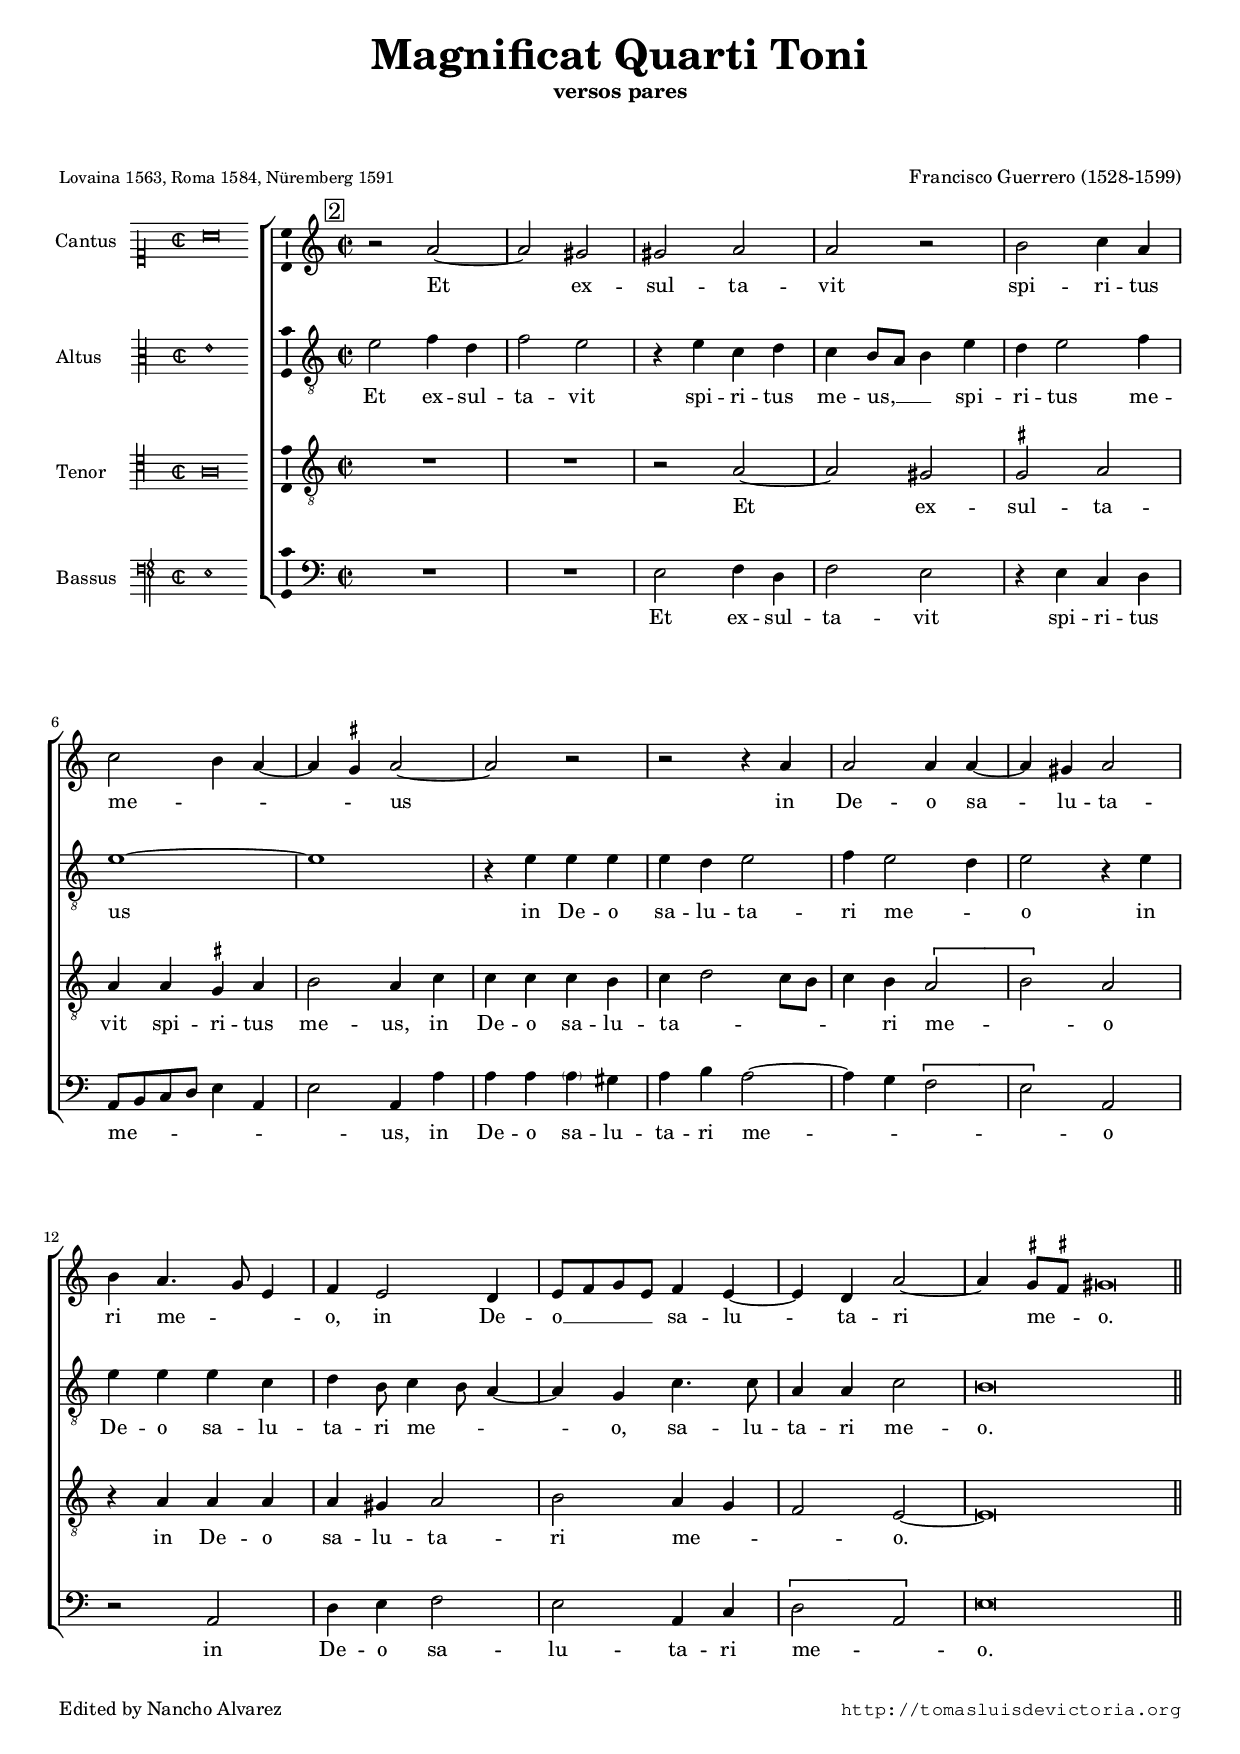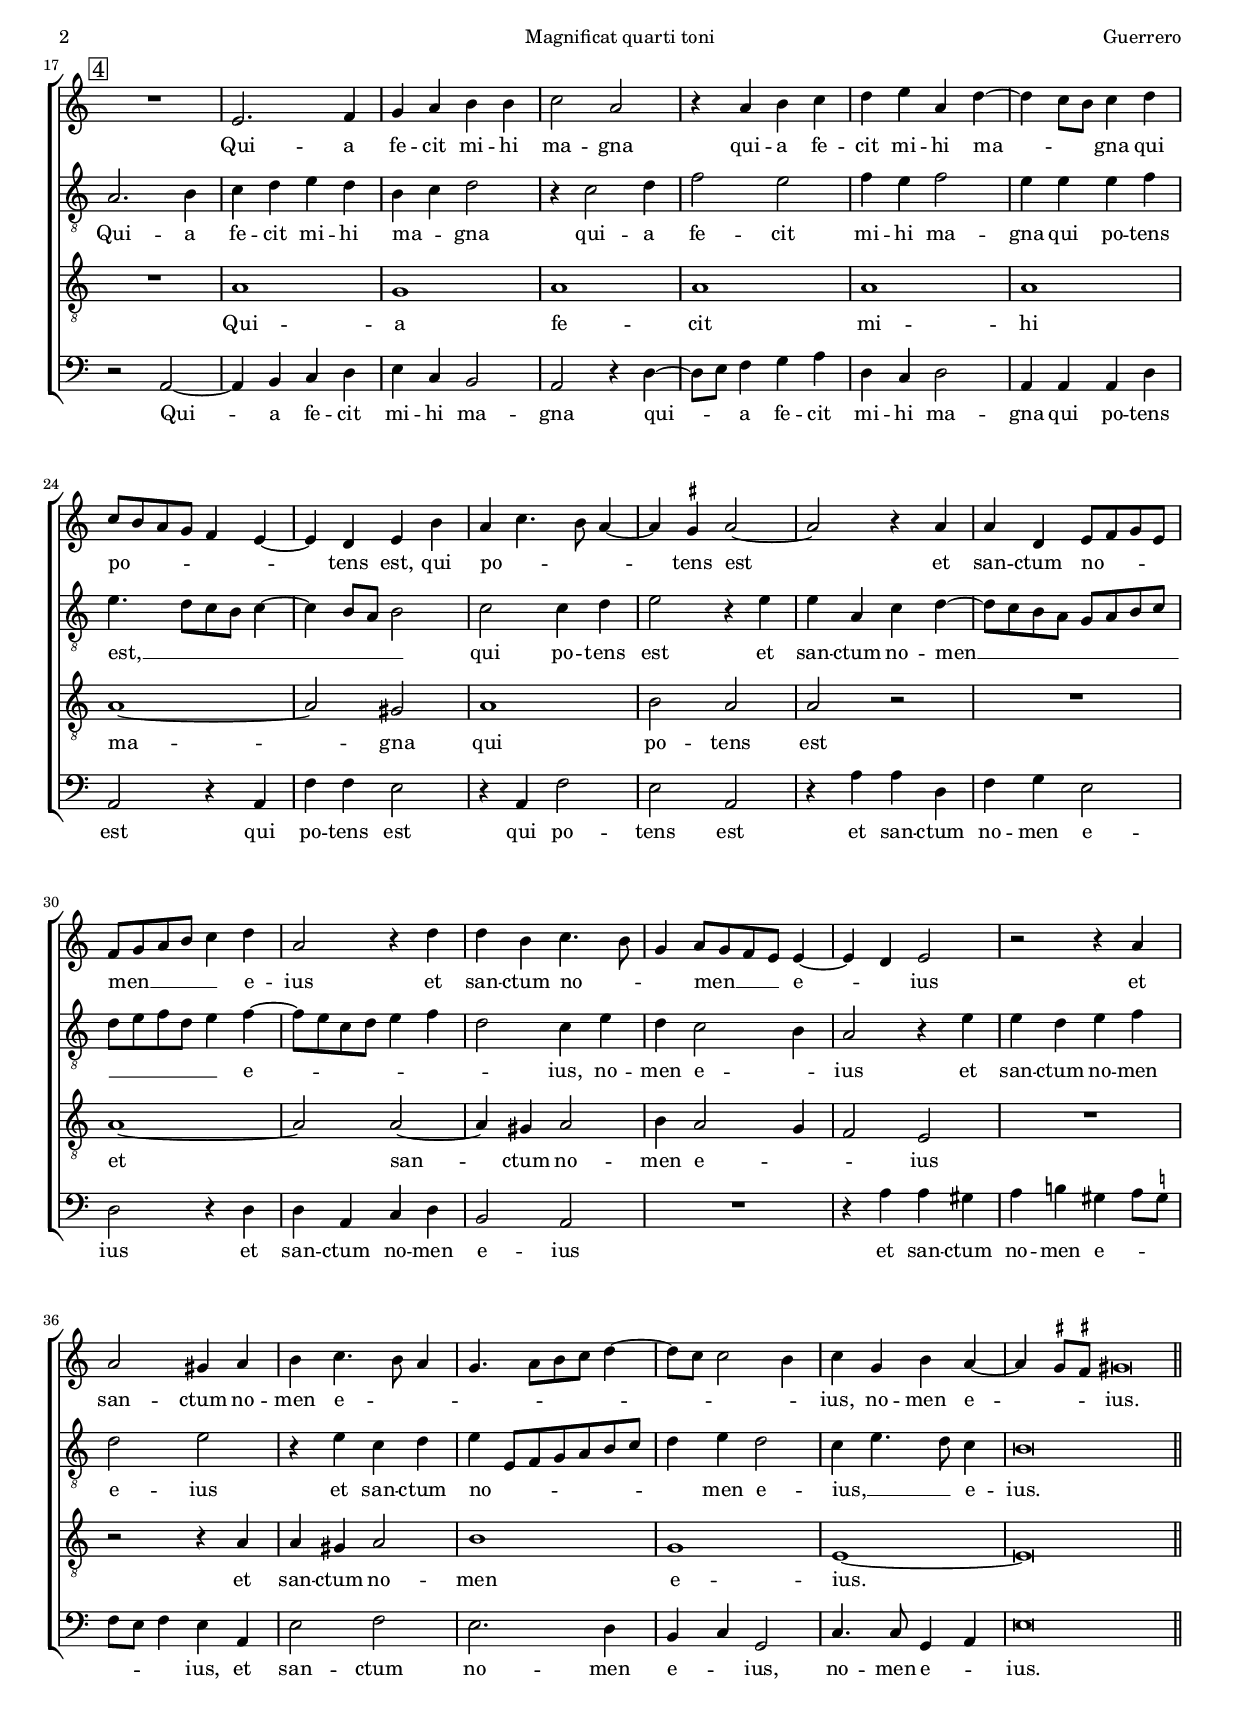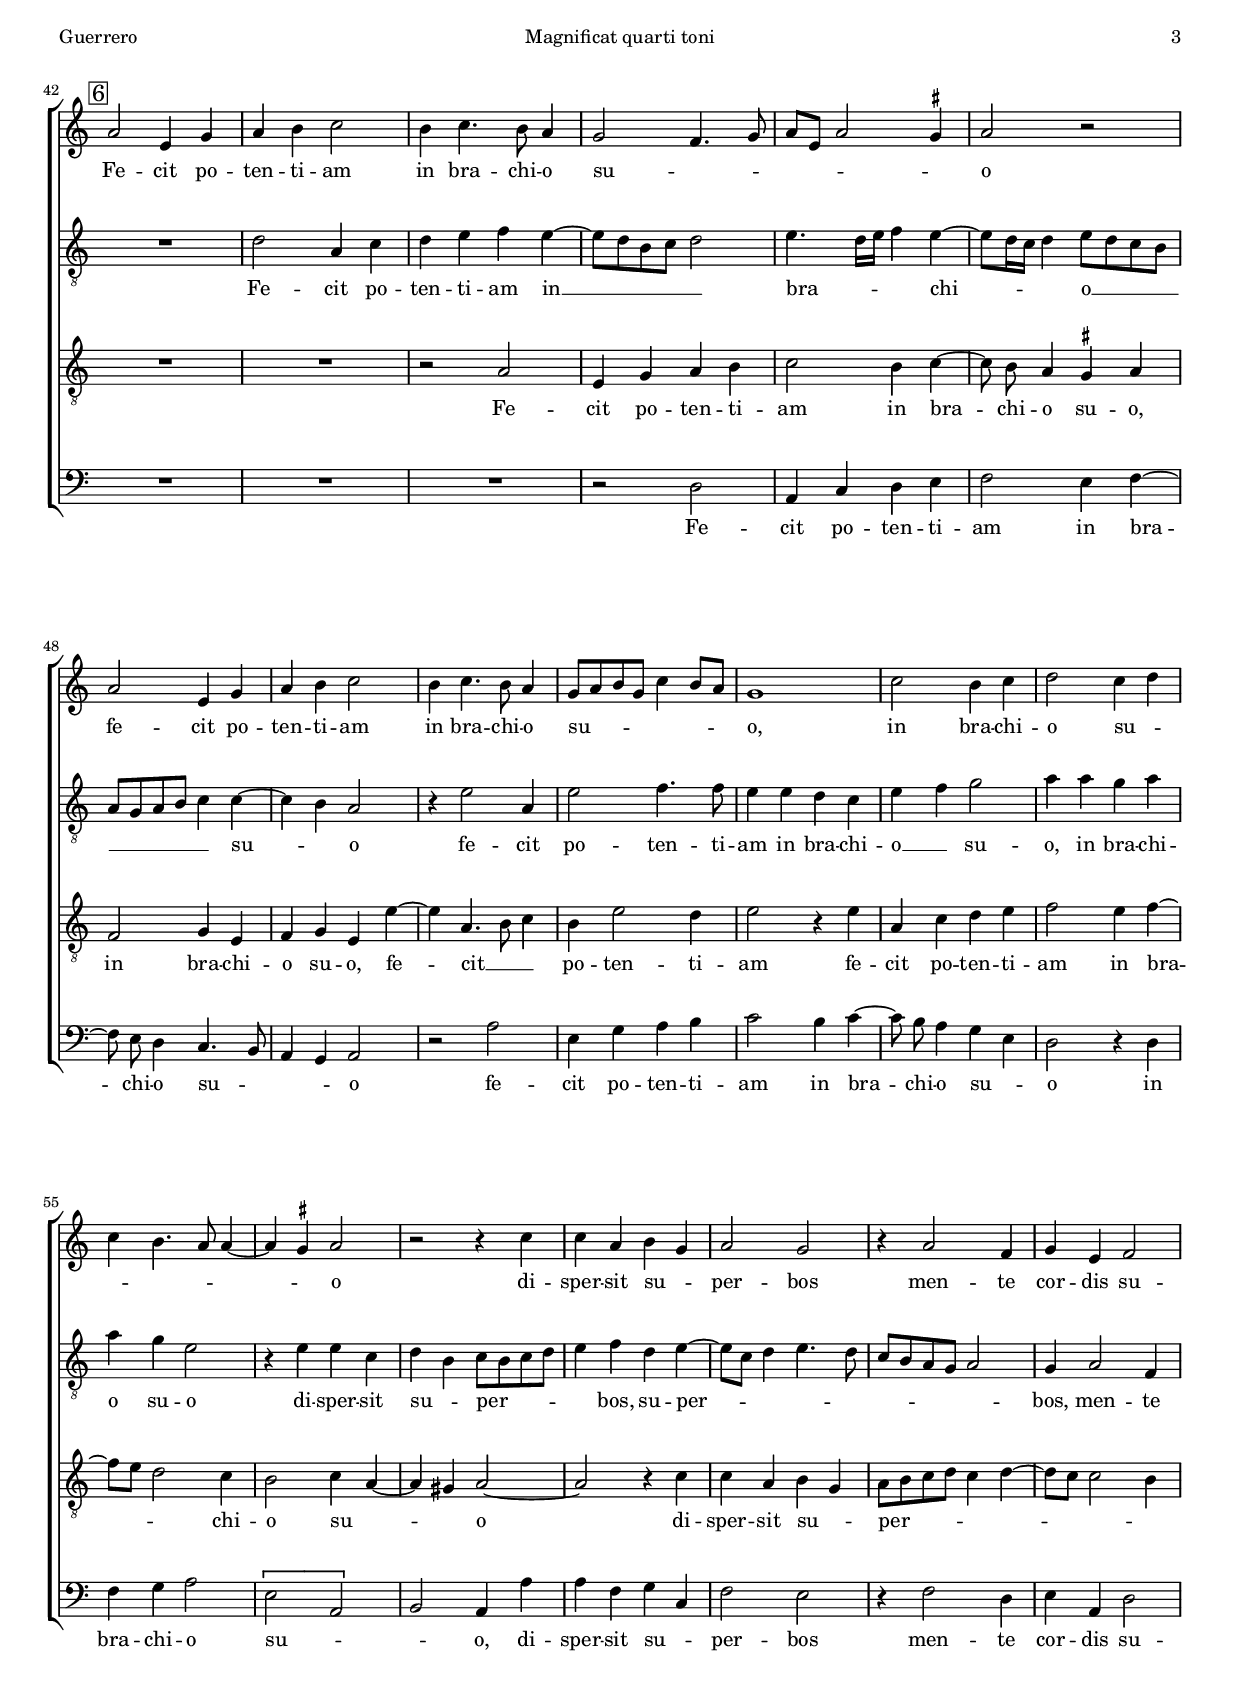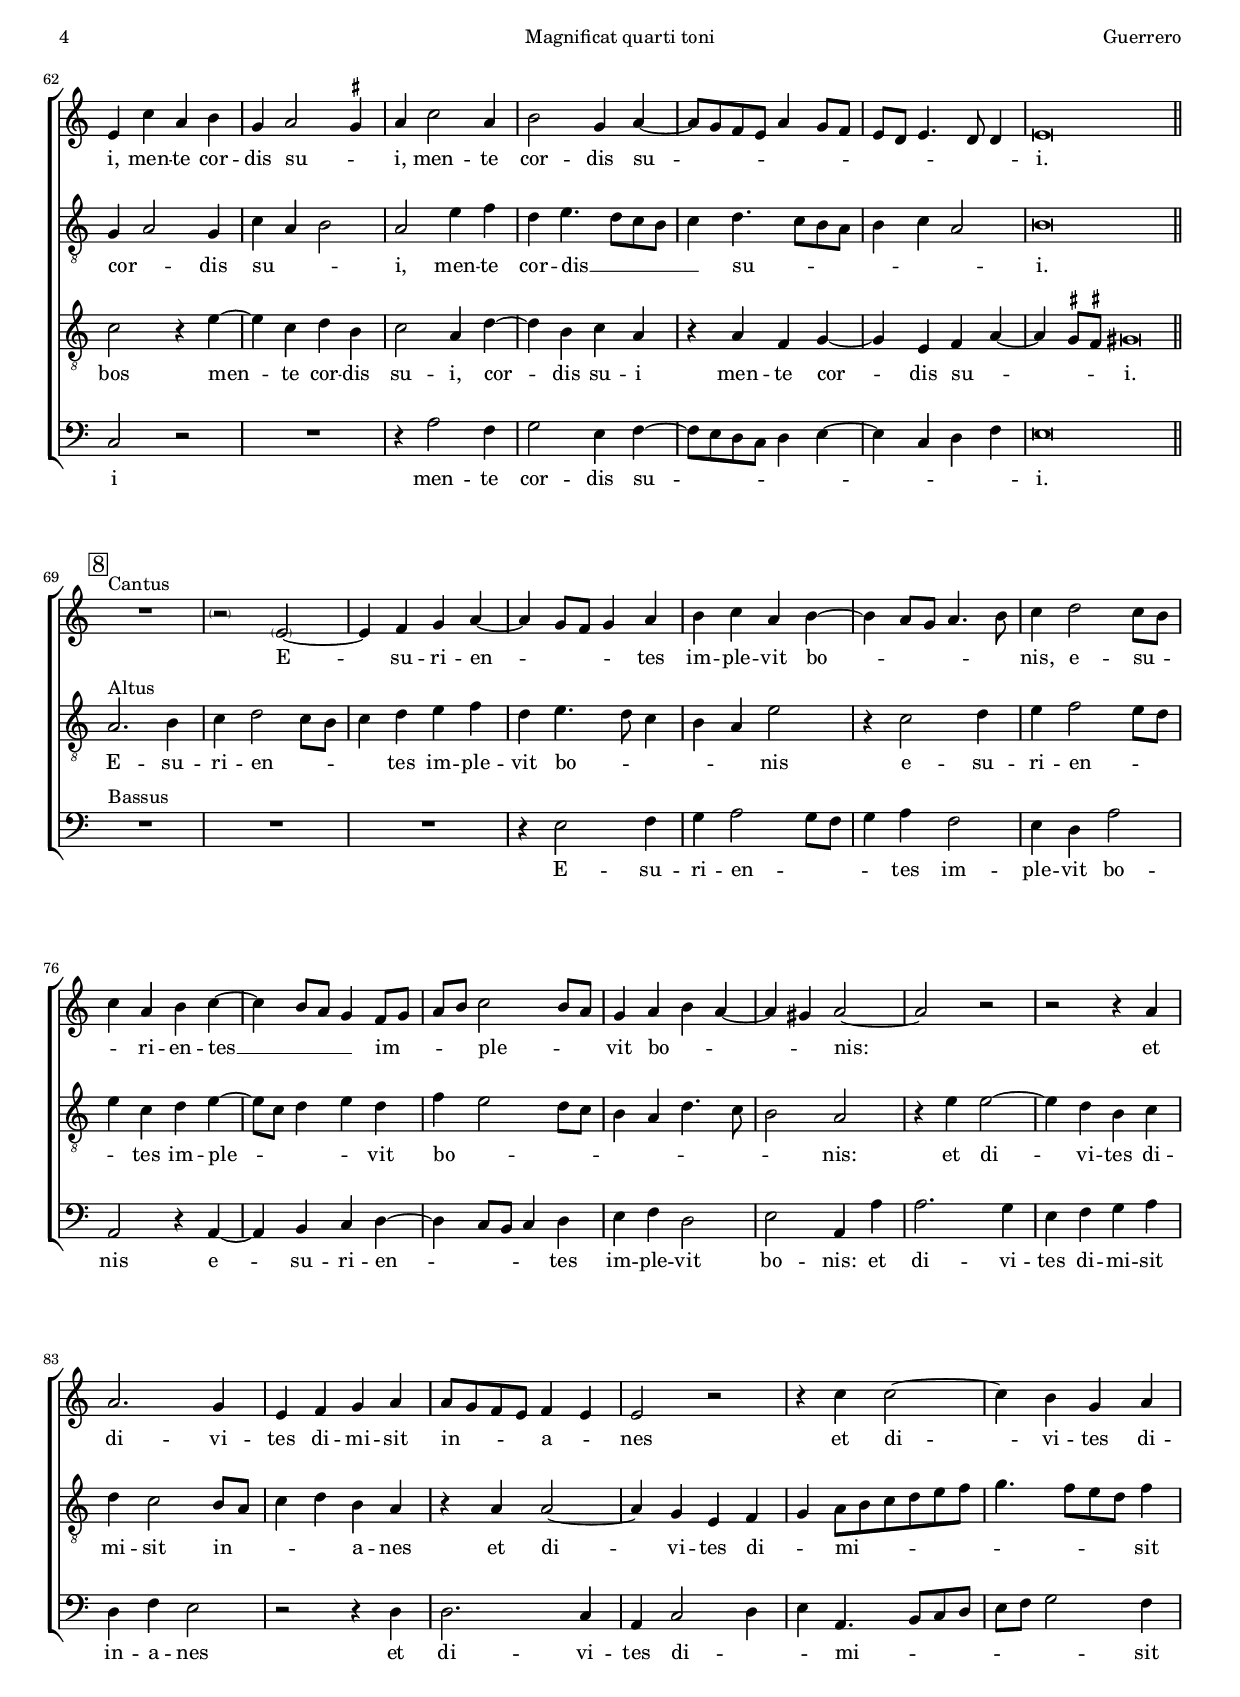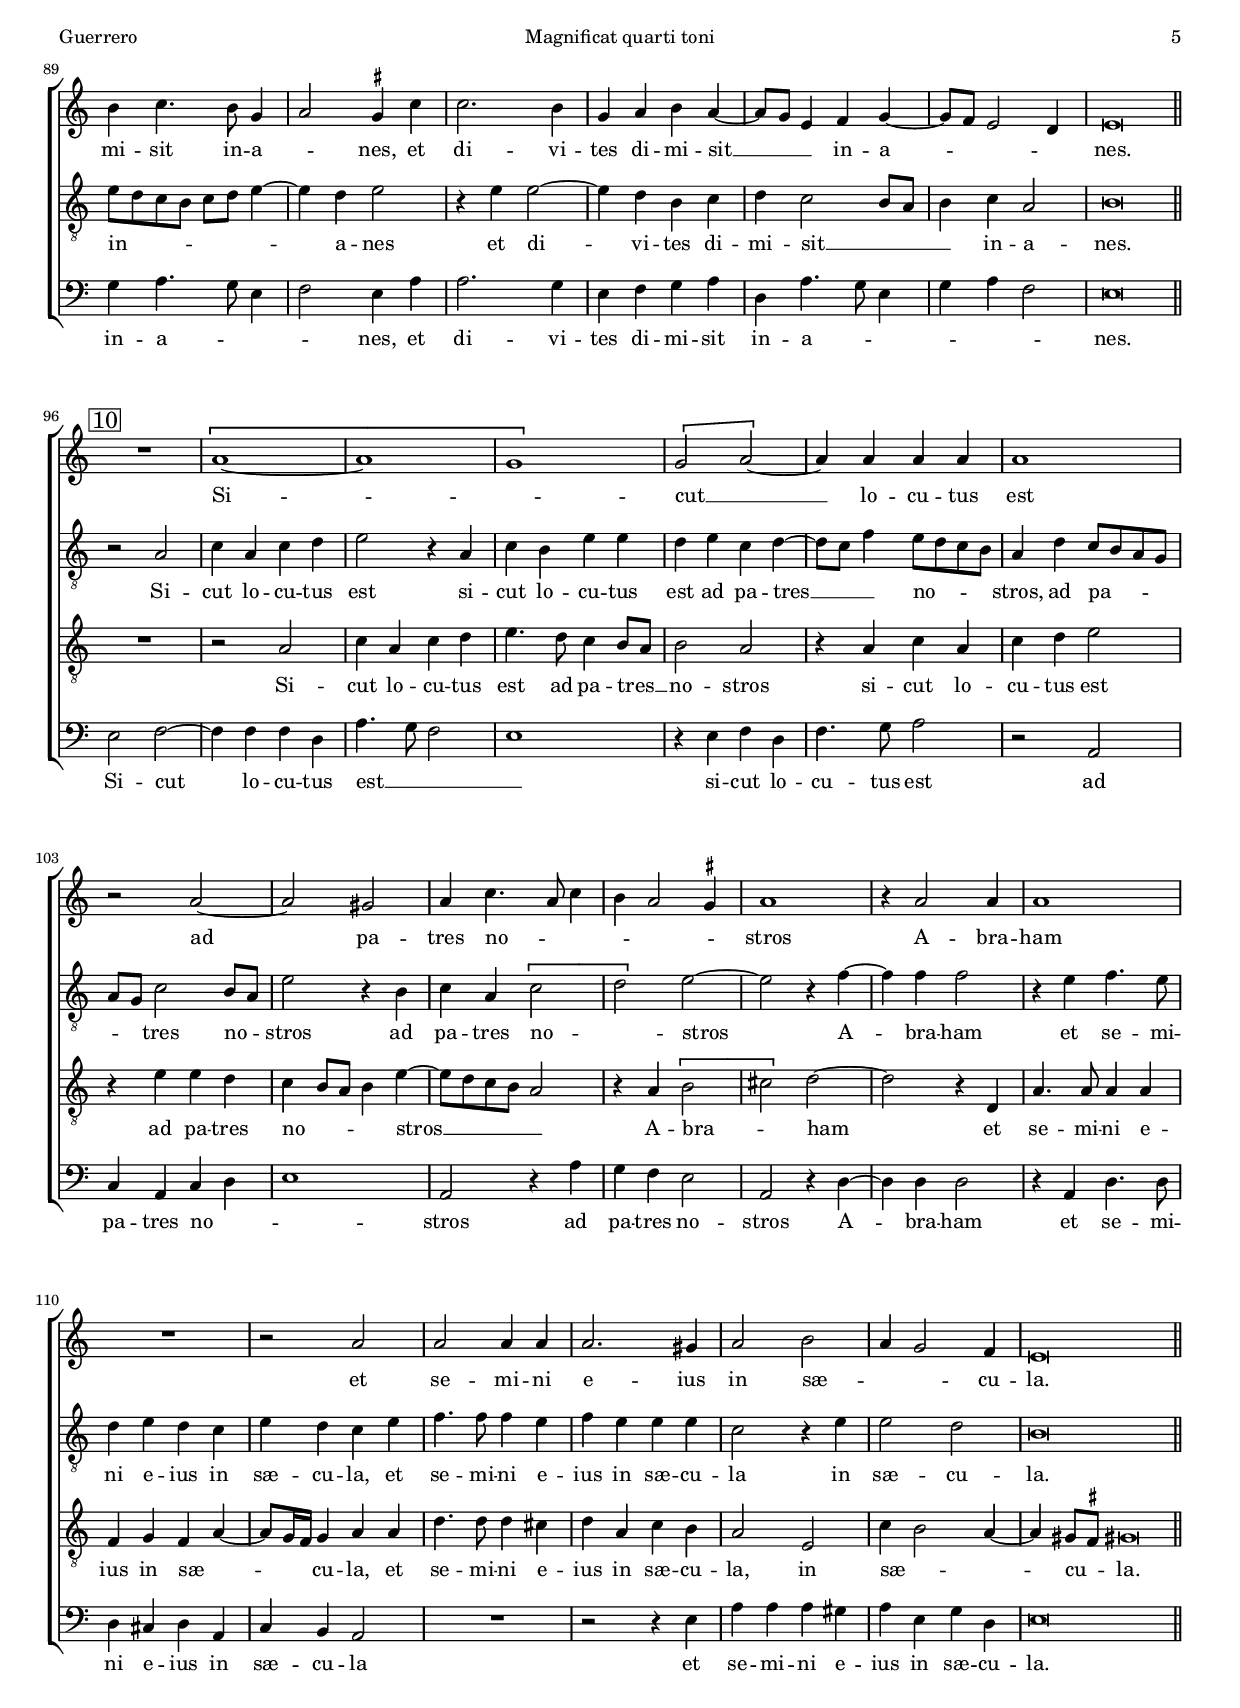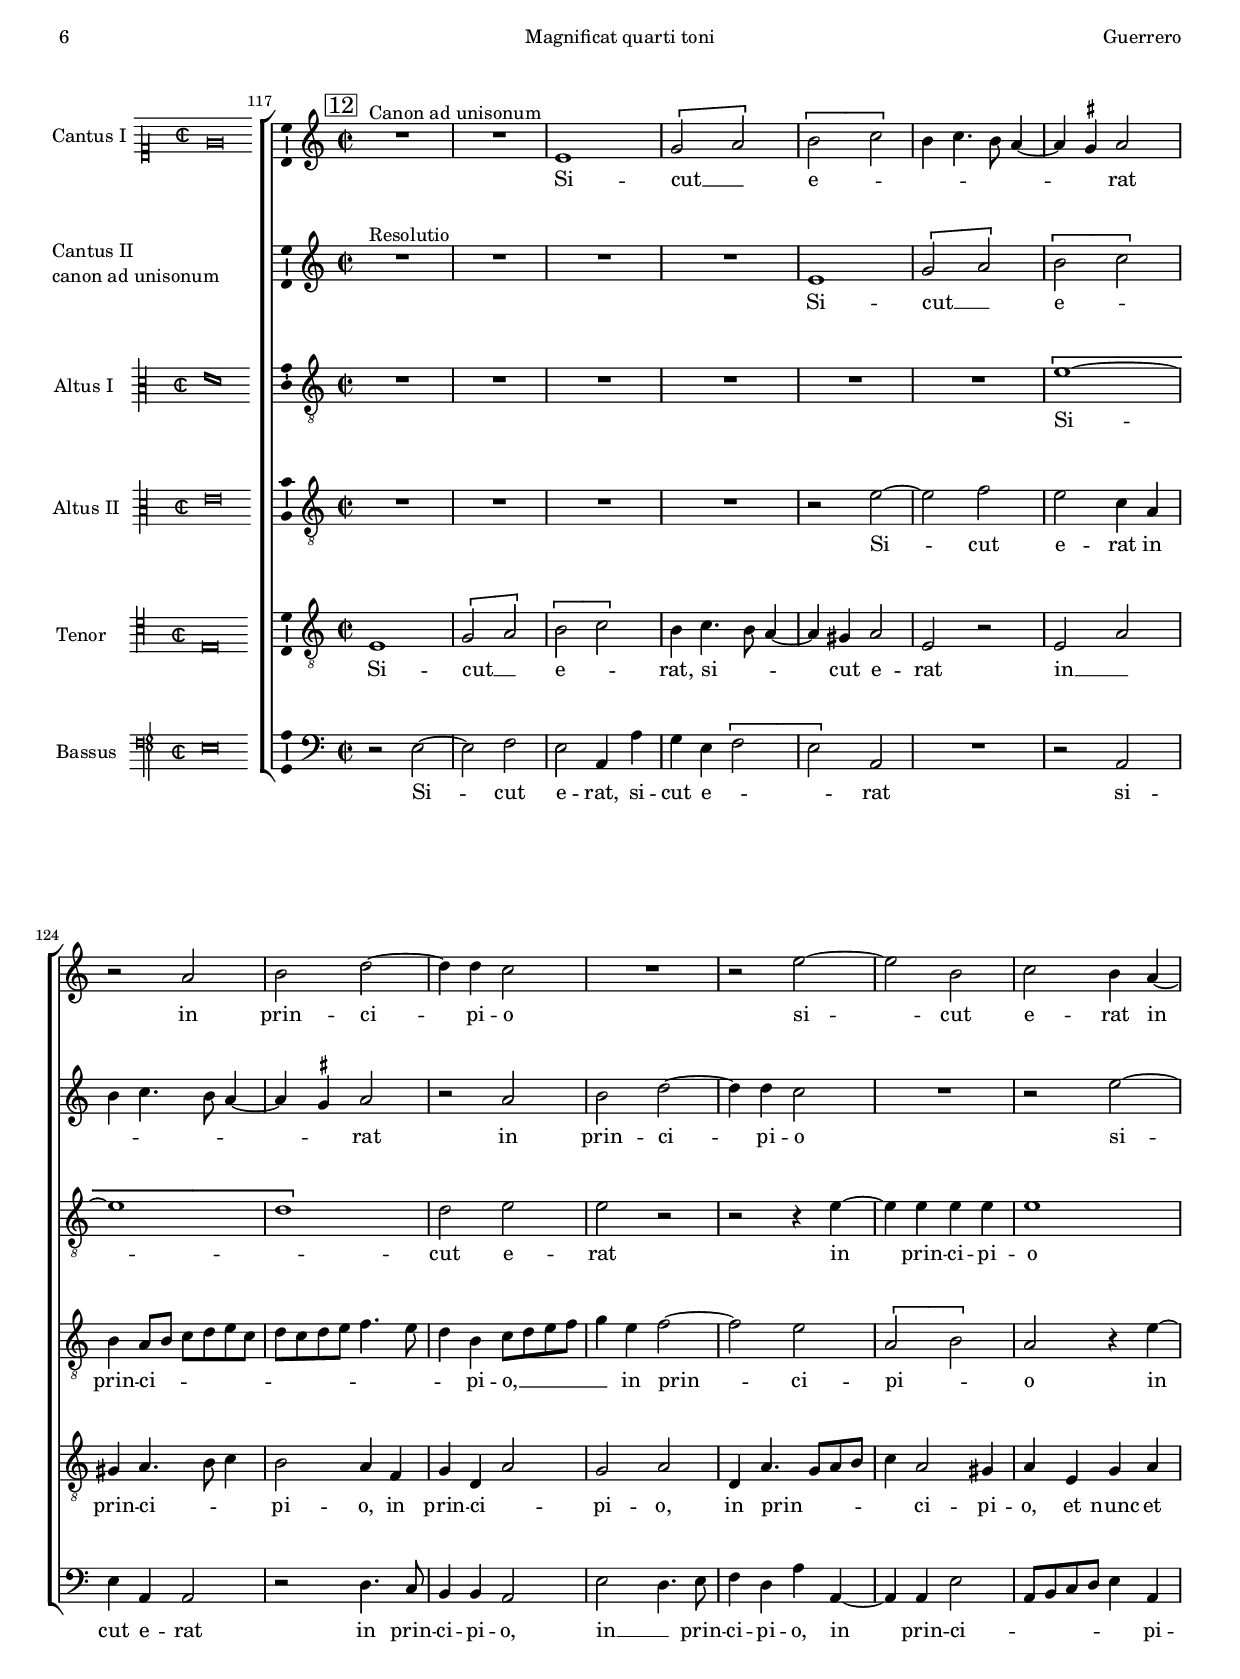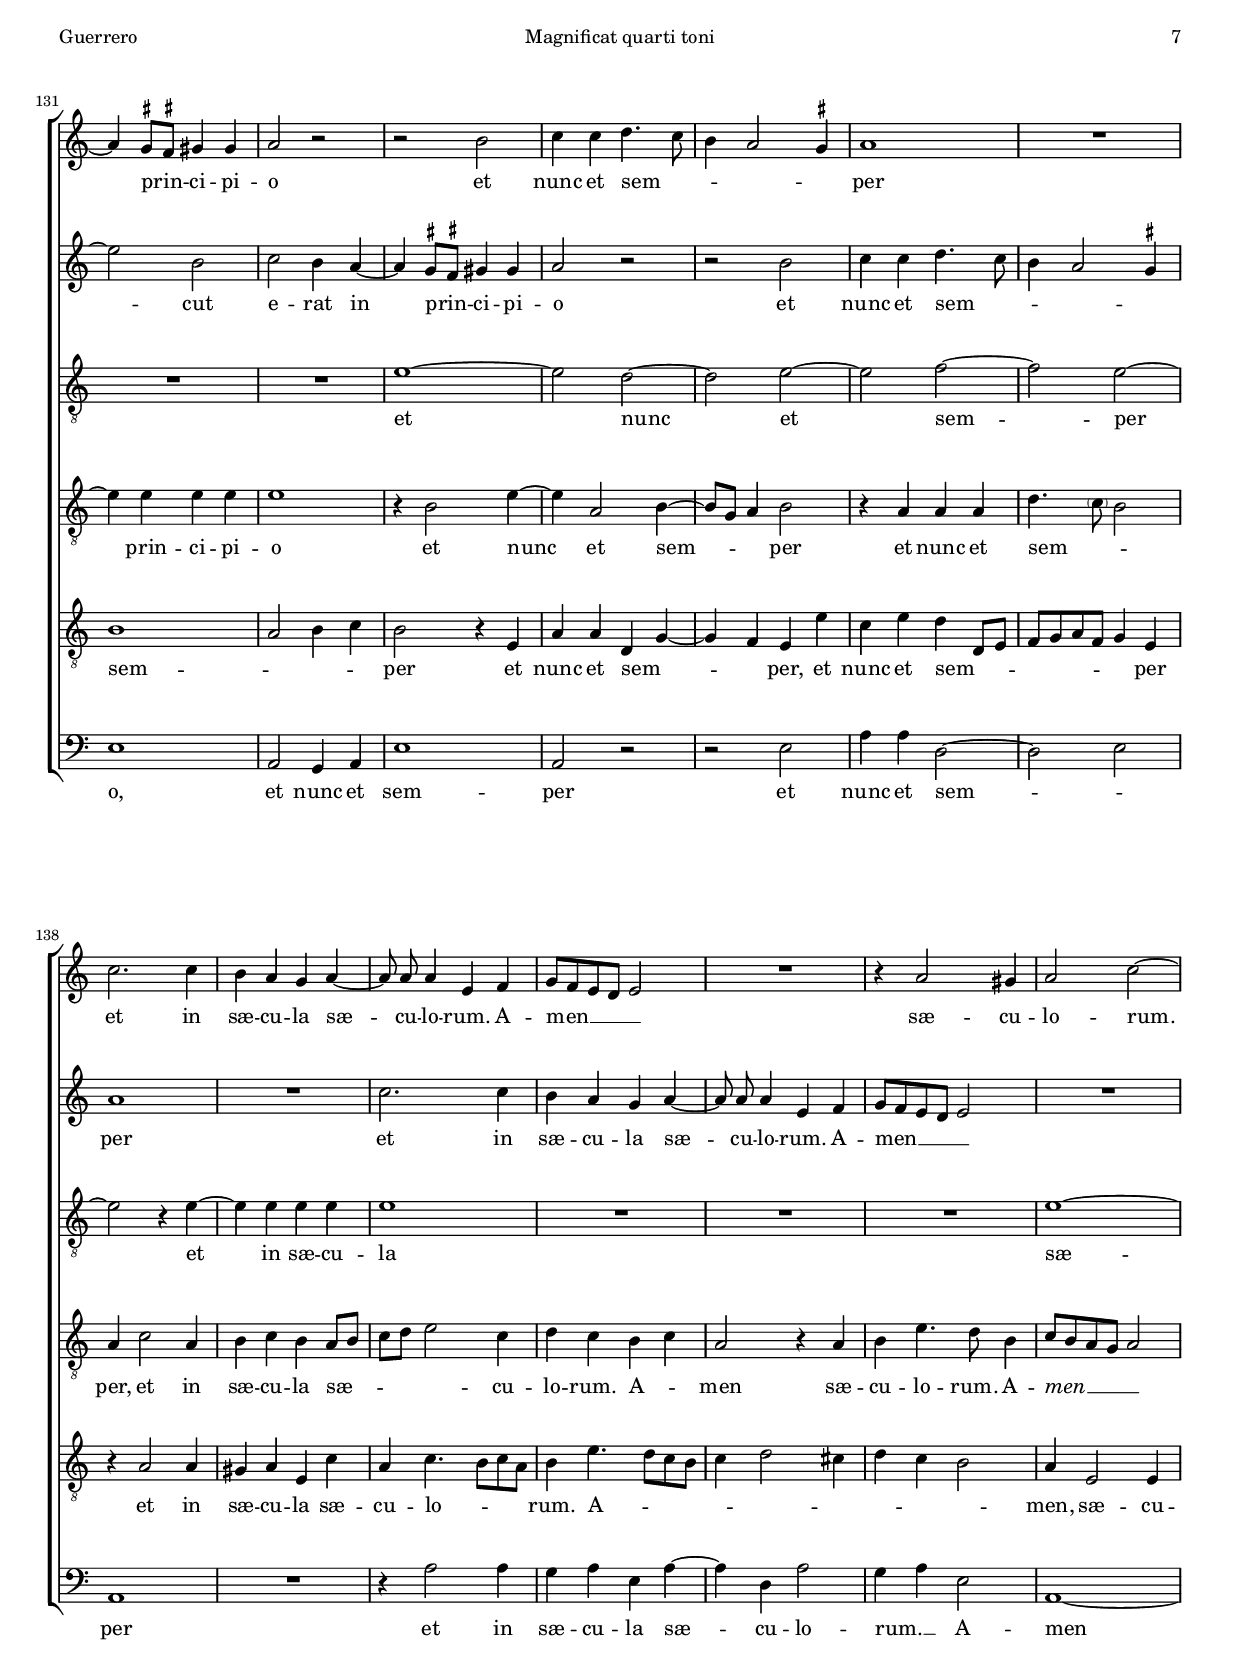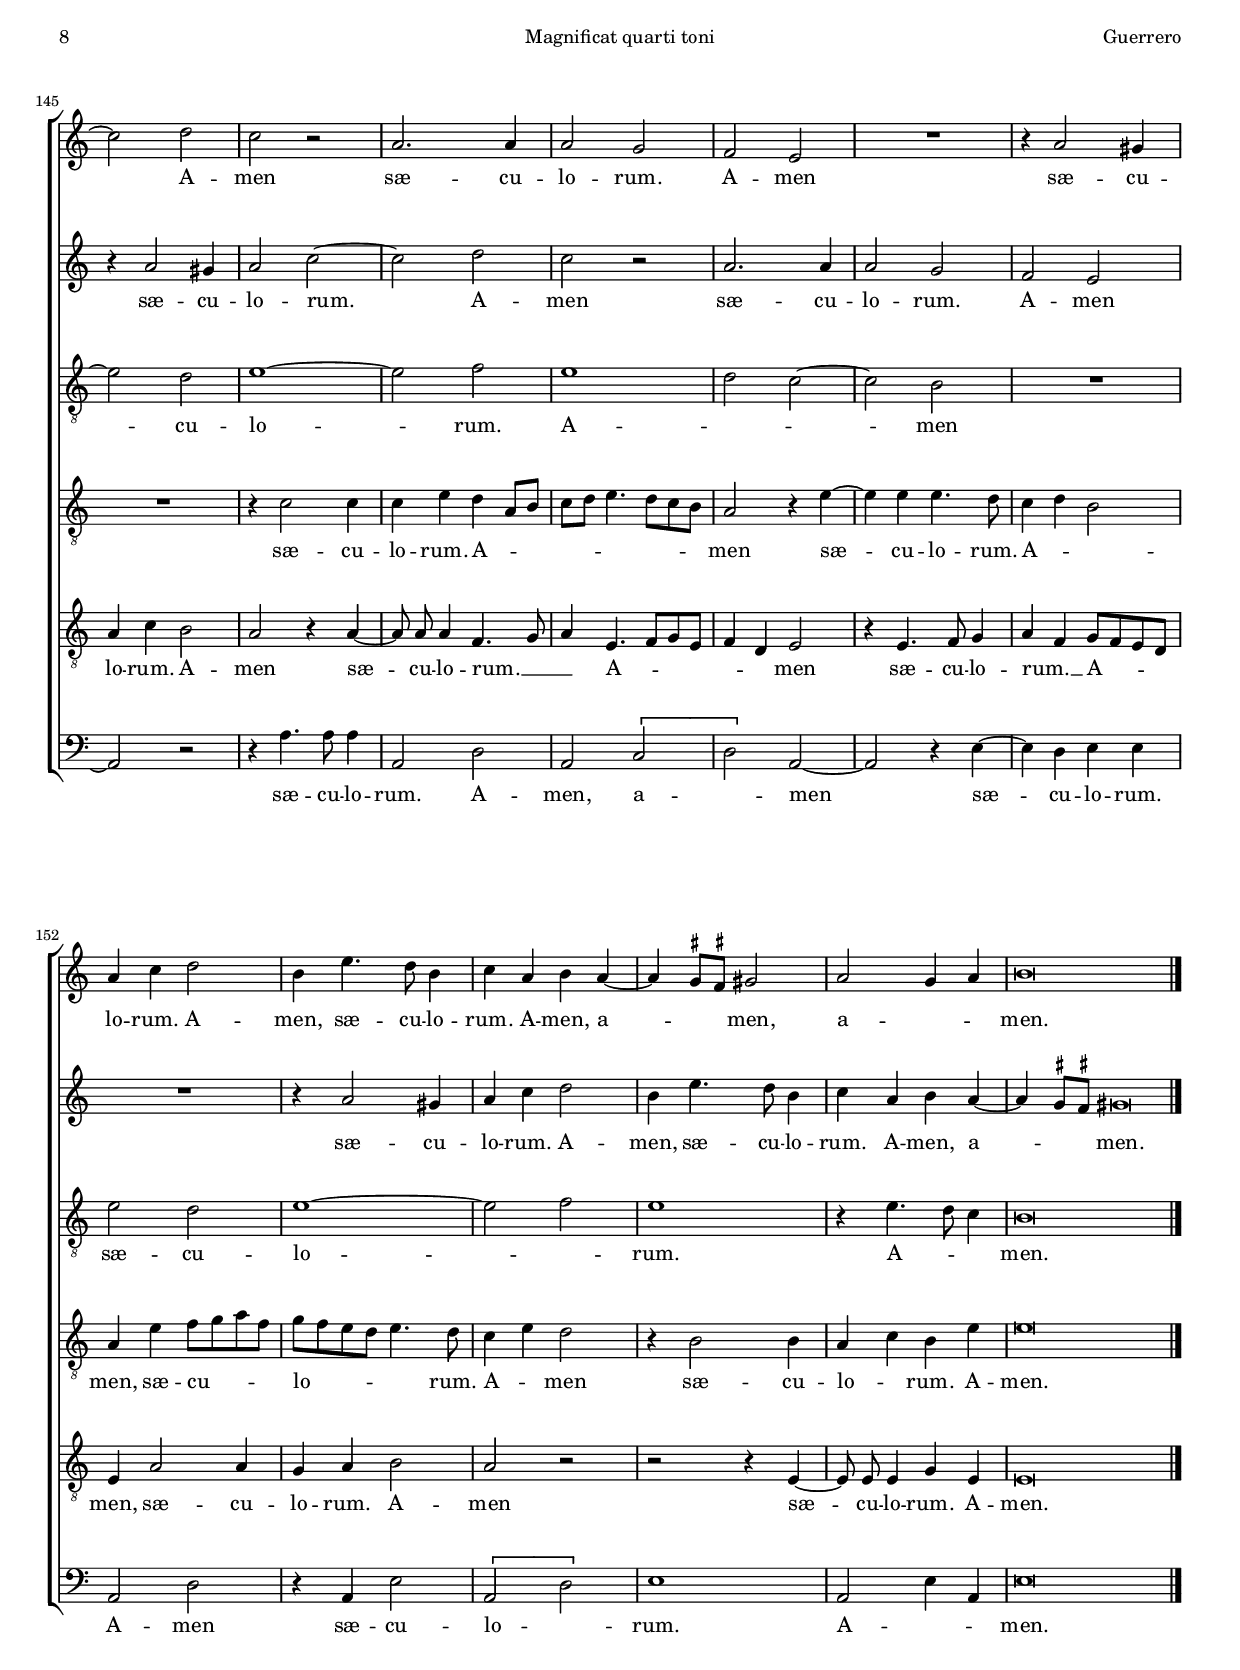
\version "2.18.0"

#(set-default-paper-size "a4")
#(set-global-staff-size 16.3)
#(ly:set-option 'point-and-click #f)

italicas=\override LyricText.font-shape = #'italic
rectas=\override LyricText.font-shape = #'upright
ss=\once \set suggestAccidentals = ##t
incipitwidth = 20

htitle="Magnificat quarti toni"
hcomposer="Guerrero"

\header {
	title=\markup{\fontsize #3 "Magnificat Quarti Toni"}
	subtitle="versos pares"
	subsubtitle=\markup{\null \vspace #2 }
	composer="Francisco Guerrero (1528-1599)"
        pdfauthor=\composer
	%opus="(-)"
	poet=\markup{\smaller "Lovaina 1563, Roma 1584, Nüremberg 1591"}
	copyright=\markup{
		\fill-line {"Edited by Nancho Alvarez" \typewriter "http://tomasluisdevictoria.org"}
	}
%	tagline=""
}


global={\key c \major \time 2/2
	\mark \markup{\box 2} \skip 1*16 \bar "||" \pageBreak
	\mark \markup{\box 4} \skip 1*25 \bar "||" \break
	\mark \markup{\box 6} \skip 1*27 \bar "||" \break
	\mark \markup{\box 8} \skip 1*27 \bar "||" \break
	\mark \markup{\box 10} \skip 1*21 \bar "||" \pageBreak}


cantus=\relative c''{
	r2 a ~
	a gis 
	gis a 
	a r
	b c4 a 
	c2 b4 a ~
	a \ss gis a2 ~
	a r
	r r4 a
	a2 a4 a ~
	a gis a2
	b4 a4. g8 e4
	f4 e2 d4
	e8 f g e f4 e ~
	e d a'2 ~
	a4 \ss gis8 \ss fis gis!\breve*1/4
	R1
	e2. f4
	g a b b
	c2 a
	r4 a b c
	d e a, d ~
	d c8 b c4 d
	c8 b a g f4 e ~
	e4 d e b'
	a c4. b8 a4 ~
	a \ss gis4 a2 ~
	a r4 a
	a d, e8 f g e
	f8 g a b c4 d
	a2 r4 d
	d b c4. b8
	g4 a8[ g f e] e4 ~
	e d e2
	r2 r4 a
	a2 gis4 a
	b c4. b8 a4
	g4. a8[ b c] d4 ~
	d8 c c2 b4
	c g b a ~
	a \ss gis8 \ss fis gis!\breve*1/4
	a2 e4 g
	a b c2
	b4 c4. b8 a4
	g2 f4. g8
	a e a2 \ss gis4
	a2 r
	a2 e4 g
	a4 b c2
	b4 c4. b8 a4
	g8 a b g c4 b8 a
	g1
	c2 b4 c
	d2 c4 d
	c b4. a8 a4 ~
	a \ss gis a2
	r2 r4 c
	c a b g
	a2 g
	r4 a2 f4
	g e f2
	e4 c' a b
	g a2 \ss gis4
	a c2 a4
	b2 g4 a ~
	a8 g f e a4 g8 f
	e d e4. d8 d4
	e\breve*1/2
	\once \override Score.TextScript.padding = #1.0
	s4*0^\markup{"Cantus"}
	R1
	\parenthesize r2 \parenthesize e2 ~
	e4 f g a ~
	a g8 f g4 a
	b c a b ~
	b a8 g a4. b8
	c4 d2 c8 b
	c4 a b c ~
	c b8 a g4 f8 g
	a b c2 b8 a
	g4 a b a ~
	a4 gis a2 ~
	a r
	r r4 a
	a2. g4
	e4 f g a
	a8 g f e f4 e
	e2 r
	r4 c' c2 ~
	c4 b g a 
	b4 c4. b8 g4
	a2 \ss gis4 c
	c2. b4
	g4 a b a ~
	a8 g e4 f g ~
	g8 f e2 d4
	e\breve*1/2
	R1
	\[a1 ~ 
	a 
	g\]
	\[g2 a ~ \]
	a4 a a a
	a1
	r2 a ~
	a gis
	a4 c4. a8 c4
	b4 a2 \ss gis4
	a1
	r4 a2 a4
	a1
	R1
	r2 a
	a a4 a
	a2. gis4
	a2 b
	a4 g2 f4
	e\breve*1/2
}

altus=\relative c'{
	e2 f4 d
	f2 e
	r4 e c d
	c b8 a b4 e
	d4 e2 f4
	e1 ~
	e
	r4 e e e
	e4 d e2
	f4 e2 d4
	e2 r4 e
	e e e c
	d4 b8 c4 b8 a4 ~
	a g c4. c8 
	a4 a c2
	b\breve*1/2
	a2. b4
	c4 d e d
	b c d2
	r4 c2 d4
	f2 e
	f4 e f2
	e4 e e f
	e4. d8[ c b] c4 ~
	c b8 a b2
	c c4 d
	e2 r4 e
	e a, c d ~
	d8 c b a g a b c
	d e f d
	e4 f ~
	f8 e c d e4 f
	d2 c4 e
	d4 c2 b4
	a2 r4 e'
	e d e f 
	d2 e
	r4 e c d
	e e,8[ f g a b c]
	d4 e d2
	c4 e4. d8 c4
	b\breve*1/2
	R1
	d2 a4 c
	d e f e ~
	e8 d b c d2
	e4. d16 e f4 e ~
	e8 d16 c d4 e8 d c b
	a g a b c4 c ~
	c4 b a2
	r4 e'2 a,4
	e'2 f4. f8
	e4 e d c
	e4 f g2
	a4 a g a
	a g e2
	r4 e e c
	d4 b c8 b c d
	e4 f d e ~
	e8 c d4 e4. d8
	c8 b a g a2
	g4 a2 f4
	g a2 g4
	c4 a b2
	a e'4 f
	d4 e4. d8 c b
	c4 d4. c8 b a
	b4 c a2
	b\breve*1/2
	s4*0^\markup{"Altus"}	
	a2. b4
	c4 d2 c8 b
	c4 d e f
	d e4. d8 c4
	b a e'2
	r4 c2 d4
	e f2 e8 d
	e4 c d e ~
	e8 c d4 e d
	f e2 d8 c
	b4 a d4. c8
	b2 a
	r4 e'e2 ~
	e4 d b c
	d c2 b8 a
	c4 d b a
	r4 a a2 ~
	a4 g e f
	g a8[ b c d e f]
	g4. f8[ e d] f4
	e8 d c b c d e4 ~
	e d e2
	r4 e e2 ~
	e4 d b c
	d c2 b8 a
	b4 c a2
	b\breve*1/2
	r2 a
	c4 a c d
	e2 r4 a,
	c b e e
	d e c d ~
	d8 c f4 e8 d c b
	a4 d c8 b a g
	a g c2 b8 a
	e'2 r4 b
	c a \[c2
	d\] e2 ~
	e r4 f ~
	f f f2
	r4 e f4. e8
	d4 e d c
	e d c e
	f4. f8 f4 e
	f e e e
	c2 r4 e
	e2 d
	b\breve*1/2
	
}

tenor=\relative c'{
	R1*2
	r2 a ~
	a gis
	\ss gis a
	a4 a \ss gis a
	b2 a4 c
	c c c b
	c4 d2 c8 b
	c4 b \[a2
	b\] a
	r4 a a a
	a gis a2
	b
	a4 g 
	f2 e ~
	e\breve*1/2
	R1
	a1
	g
	a
	a
	a
	a
	a ~
	a2 gis
	a1
	b2 a
	a r
	R1
	a1 ~
	a2 a ~
	a4 gis a2
	b4 a2 g4
	f2 e
	R1
	r2 r4 a
	a gis a2
	b1
	g
	e1 ~
	e\breve*1/2
	R1*2
	r2 a
	e4 g a b
	c2 b4 c ~
	c8 \noBeam b a4 \ss gis a
	f2 g4 e
	f4 g e e' ~
	e a,4. b8 c4
	b4 e2 d4
	e2 r4 e
	a, c d e
	f2 e4 f ~
	f8 e d2 c4
	b2 c4 a ~
	a gis a2 ~
	a r4 c
	c a b g
	a8 b c d c4 d ~
	d8 c c2 b4
	c2 r4 e ~
	e c d b
	c2 a4 d ~
	d b c a
	r4 a f g ~
	g e f a ~
	a \ss gis8 \ss fis gis!\breve*1/4
	R1*27
	R1
	r2 a
	c4 a c d
	e4. d8 c4 b8 a
	b2 a
	r4 a c a
	c d e2
	r4 e e d
	c b8 a b4 e ~
	e8 d c b a2
	r4 a \[b2
	cis\] d ~
	d r4 d,
	a'4. a8 a4 a
	f g f a ~
	a8 g16 f g4 a a
	d4. d8 d4 cis
	d a c b
	a2 e
	c'4 b2 a4 ~
	a gis8 \ss fis gis!\breve*1/4
}

bassus=\relative c{
	R1*2
	e2 f4 d
	f2 e
	r4 e c d
	a8 b c d e4 a,
	e'2 a,4 a'
	a a \parenthesize a gis %? a a b gis
	a4 b a2 ~
	a4 g \[f2
	e\] a,
	r2 a
	d4 e f2
	e a,4 c
	\[d2 a\]
	e'\breve*1/2
	r2 a, ~
	a4 b c d
	e c b2
	a2 r4 d ~
	d8 e f4 g a
	d, c d2
	a4 a a d
	a2 r4 a
	f'4 f e2
	r4 a, f'2
	e2 a,
	r4 a'a d,
	f4 g e2
	d r4 d
	d a c d
	b2 a
	R1
	r4 a'a gis
	a b! gis a8 \ss g
	f8 e f4 e a,
	e'2 f
	e2. d4
	b4 c g2
	c4. c8 g4 a
	e'\breve*1/2
	R1*3
	r2 d2
	a4 c d e
	f2 e4 f ~
	f8 \noBeam e8 d4 c4. b8
	a4 g a2
	r2 a'
	e4 g a b
	c2 b4 c ~
	c8 \noBeam b a4 g e
	d2 r4 d
	f g a2
	\[e a,\]
	b2 a4 a'
	a f g c,
	f2 e
	r4 f2 d4
	e4 a, d2
	c r
	R1
	r4 a'2 f4
	g2 e4 f ~
	f8 e d c d4 e ~
	e c d f
	e\breve*1/2
	s4*0^\markup{"Bassus"}
	R1*3
	r4 e2 f4
	g a2 g8 f
	g4 a f2
	e4 d a'2
	a,2 r4 a ~
	a b c d ~
	d c8 b c4 d
	e f d2
	e2 a,4 a'
	a2. g4
	e f g a
	d,4 f e2
	r2 r4 d 
	d2. c4
	a4 c2 d4
	e a,4. b8 c d
	e8 f g2 f4
	g a4. g8 e4 
	f2 e4 a
	a2. g4
	e f g a
	d, a'4. g8 e4
	g a f2
	e\breve*1/2
	e2 f ~
	f4 f f d
	a'4. g8 f2
	e1
	r4 e f d
	f4. g8 a2
	r2 a,
	c4 a c d
	e1
	a,2 r4 a'
	g4 f e2
	a,2 r4 d ~
	d d d2
	r4 a d4. d8
	d4 cis d a
	c4 b a2
	R1
	r2 r4 e'
	a a a gis
	a e g d
	e\breve*1/2
}

textocantus=\lyricmode{
Et ex -- sul -- ta -- vit
spi -- ri -- tus me -- _ _ _ us
in De -- o sa -- lu -- ta -- ri me -- _ _ o,
in De -- o __ _ _ _ sa -- lu -- ta -- ri me -- _ o.
Qui -- a fe -- cit mi -- hi ma -- gna
qui -- a fe -- cit mi -- hi ma -- _ _ gna qui po -- _ _ _ _ _ tens est,
qui po -- _ _ _ tens est
et san -- ctum no -- _ _ _ men __ _ _ _ _ e -- ius
et san -- ctum no -- _ _ men __ _ _ _ e -- _ ius
et san -- ctum no -- men e -- _ _ _ _ _ _ _ _ _ _ ius,
no -- men e -- _ _ ius.
Fe -- cit po -- ten -- ti -- am in bra -- chi -- o su -- _ _ _ _ _ _ o
fe -- cit po -- ten -- ti -- am in bra -- chi -- o su -- _ _ _ _ _ _ o,
in bra -- chi -- o su -- _ _ _ _ _ _ o
di -- sper -- sit su -- _ per -- bos
men -- te cor -- dis su -- i,
men -- te cor -- dis su -- _ i,
men -- te cor -- dis su -- _ _ _ _ _ _ _ _ _ _ _ i.
E -- su -- ri -- en -- _ _ _ tes
im -- ple -- vit bo -- _ _ _ _ nis,
e -- su -- _ _ ri -- en -- tes __ _ _ _
im -- _ _ _ ple -- _ _ vit bo -- _ _ _ nis:
et di -- vi -- tes di -- mi -- sit in -- _ _ _ a -- _ nes
et di -- vi -- tes di -- mi -- sit in -- a -- _ nes,
et di -- vi -- tes di -- mi -- sit __ _ _ in -- a -- _ _ _ nes.
Si -- _ cut __ _ lo -- cu -- tus est
ad pa -- tres no -- _ _ _ _ _ stros
A -- bra -- ham
et se -- mi -- ni e -- ius
in sæ -- _ _ cu -- la.

}

textoaltus=\lyricmode{
Et ex -- sul -- ta -- vit spi -- ri -- tus me -- us, __ _ _ 
spi -- ri -- tus me -- us
in De -- o sa -- lu -- ta -- ri me -- _ o
in De -- o sa -- lu -- ta -- ri me -- _ _ o,
sa -- lu -- ta -- ri me -- o.
Qui -- a fe -- cit mi -- hi ma -- _ gna
qui -- a fe -- cit mi -- hi ma -- gna qui po -- tens est, __ _ _ _ _ _ _ _ 
qui po -- tens est
et san -- ctum no -- men __ _ _ _ _ _ _ _ _ _ _ _ _ e -- _ _ _ _ _ _ ius,
no -- men e -- _ ius
et san -- ctum no -- men e -- ius
et san -- ctum no -- _ _ _ _ _ _ _ men e -- ius, __ _ _ e -- ius.
Fe -- cit po -- ten -- ti -- am
in __ _ _ _ _ bra -- _ _ _ chi -- _ _ _ o __ _ _ _ _ _ _ _ _ su -- _ o
fe -- cit po -- ten -- ti -- am in bra -- chi -- o __ _ su -- o,
in bra -- chi -- o su -- o
di -- sper -- sit su -- _ per -- _ _ _ _ bos,
su -- per -- _ _ _ _ _ _ _ _ _ bos,
men -- te cor -- _ dis su -- _ _ i,
men -- te cor -- dis __ _ _ _ _ su -- _ _ _ _ _ _ i.
E -- su -- ri -- en -- _ _ _ tes im -- ple -- vit bo -- _ _ _ _ nis
e -- su -- ri -- en -- _ _ _ tes im -- ple -- _ _ _ vit bo -- _ _ _ _ _ _ _ _ nis:
et di -- vi -- tes di -- mi -- sit in -- _ _ _ a -- nes
et di -- vi -- tes di -- _ mi -- _ _ _ _ _ _ _ _ _ sit in -- _ _ _ _ _ _ a -- nes
et di -- vi -- tes di -- mi -- sit __ _ _ _ in -- a -- nes.
Si -- cut lo -- cu -- tus est
si -- cut lo -- cu -- tus est ad pa -- tres __ _ _ no -- _ _ _ stros,
ad pa -- _ _ _ _ _ tres no -- _ stros
ad pa -- tres no -- _ stros
A -- bra -- ham
et se -- mi -- ni e -- ius in sæ -- cu -- la,
et se -- mi -- ni e -- ius in sæ -- cu -- la
in sæ -- cu -- la.
}

textotenor=\lyricmode{
Et ex -- sul -- ta -- vit spi -- ri -- tus me -- us,
in De -- o sa -- lu -- ta -- _ _ _ _ ri me -- _ o
in De -- o sa -- lu -- ta -- ri me -- _ _ o.
Qui -- a fe -- cit mi -- hi ma -- gna qui po -- tens est
et san -- ctum no -- men e -- _ _ ius
et san -- ctum no -- men e -- ius.
Fe -- cit po -- ten -- ti -- am in bra -- chi -- o su -- o,
in bra -- chi -- o su -- o,
fe -- cit __ _ _ po -- ten -- ti -- am
fe -- cit po -- ten -- ti -- am in bra -- _ _ chi -- o su -- _ _ o
di -- sper -- sit su -- _ per -- _ _ _ _ _ _ _ _ bos
men -- te cor -- dis su -- i,
cor -- dis su -- i
men -- te cor -- dis su -- _ _ _ i.
Si -- cut lo -- cu -- tus est ad pa -- tres __ _ no -- stros
si -- cut lo -- cu -- tus est
ad pa -- tres no -- _ _ _ stros __ _ _ _ _ 
A -- bra -- _ ham
et se -- mi -- ni e -- ius 
in sæ -- _ _ _ cu -- la,
et se -- mi -- ni e -- ius
in sæ -- cu -- la,
in sæ -- _ _ cu -- _ la.
}

textobassus=\lyricmode{
Et ex -- sul -- ta -- vit spi -- ri -- tus me -- _ _ _ _ _ _ us,
in De -- o sa -- lu -- ta -- ri me -- _ _ _ o
in De -- o sa -- lu -- ta -- ri me -- _ o.
Qui -- a fe -- cit mi -- hi ma -- gna
qui -- _ a fe -- cit mi -- hi ma -- gna qui po -- tens est
qui po -- tens est
qui po -- tens est
et san -- ctum no -- men e -- ius
et san -- ctum no -- men e -- ius
et san -- ctum no -- men e -- _ _ _ _ _ ius,
et san -- ctum no -- men e -- _ ius,
no -- men e -- _ ius.
Fe -- cit po -- ten -- ti -- am
in bra -- chi -- o su -- _ _ _ o
fe -- cit po -- ten -- ti -- am in bra -- chi -- o su -- _ o
in bra -- chi -- o su -- _ _ o,
di -- sper -- sit su -- _ per -- bos
men -- te cor -- dis su -- i
men -- te cor -- dis su -- _ _ _ _ _ _ _ _ i.
E -- su -- ri -- en -- _ _ _ tes im -- ple -- vit bo -- nis
e -- su -- ri -- en -- _ _ _ tes im -- ple -- vit bo -- nis:
et di -- vi -- tes di -- mi -- sit in -- a -- nes
et di -- vi -- tes di -- _ _ mi -- _ _ _ _ _ _ sit in -- a -- _ _ _ nes,
et di -- vi -- tes di -- mi -- sit in -- a -- _ _ _ _ _ nes.
Si -- cut lo -- cu -- tus est __ _ _ _ 
si -- cut lo -- cu -- tus est
ad pa -- tres no -- _ _ stros
ad pa -- tres no -- stros
A -- bra -- ham
et se -- mi -- ni e -- ius in sæ -- cu -- la
et se -- mi -- ni e -- ius in sæ -- cu -- la.
}

incipitcantus=\markup{
	\score{
		{ 
		\set Staff.instrumentName="Cantus  "
		\override NoteHead.style = #'neomensural
		\override Rest.style = #'neomensural
		\override Staff.TimeSignature.style = #'neomensural
		\cadenzaOn 
		\clef "petrucci-c1"
		\key c \major
		\time 2/2
		a'\breve
		} 
	\layout {
		\context {\Voice
			\remove Ligature_bracket_engraver
			\consists Mensural_ligature_engraver
		}
		line-width=\incipitwidth
		indent = 0
	}
	}
}


incipitaltus=\markup{
	\score{
		{ 
		\set Staff.instrumentName="Altus     "
		\override NoteHead.style = #'neomensural
		\override Rest.style = #'neomensural
		\override Staff.TimeSignature.style = #'neomensural
		\cadenzaOn 
		\clef "petrucci-c3"
		\key c \major
		\time 2/2
		e'1
		} 
	\layout {
		\context {\Voice
			\remove Ligature_bracket_engraver
			\consists Mensural_ligature_engraver
		}
		line-width=\incipitwidth
		indent = 0
	}
	}
}

incipittenor=\markup{
	\score{
		{ 
		\set Staff.instrumentName="Tenor    "
		\override NoteHead.style = #'neomensural 
		\override Rest.style = #'neomensural
		\override Staff.TimeSignature.style = #'neomensural
		\cadenzaOn 
		\clef "petrucci-c4"
		\key c \major
		\time 2/2
		a\breve
		} 
	\layout {
		\context {\Voice
			\remove Ligature_bracket_engraver
			\consists Mensural_ligature_engraver
		}
		line-width=\incipitwidth
		indent=0
	}
	}
}

incipitbassus=\markup{
	\score{
		{ 
		\set Staff.instrumentName="Bassus  "
		\override NoteHead.style = #'neomensural 
		\override Rest.style = #'neomensural
		\override Staff.TimeSignature.style = #'neomensural
		\cadenzaOn 
		\clef "petrucci-f4"
		\key c \major
		\time 2/2
		e1
		} 
	\layout {
		\context {\Voice
			\remove Ligature_bracket_engraver
			\consists Mensural_ligature_engraver
		}
		line-width=\incipitwidth
		indent=0
	}
	}
}



\score {\transpose c' c'{
\new ChoirStaff<<

	\new Staff <<\global
	\new Voice="v1" {
		\set Staff.instrumentName=\incipitcantus
		\clef "treble"
		\cantus }
	\new Lyrics \lyricsto "v1" {\textocantus }
	>>

	\new Staff <<\global
	\new Voice="v2" {
		\set Staff.instrumentName=\incipitaltus
		\clef "G_8"
		\altus }
	\new Lyrics \lyricsto "v2" {\textoaltus }
	>>
	
	\new Staff <<\global
	\new Voice="v3" {
		\set Staff.instrumentName=\incipittenor
		\clef "G_8"
		\tenor }
	\new Lyrics \lyricsto "v3" {\textotenor }
	>>

	\new Staff <<\global
	\new Voice="v4" {
		\set Staff.instrumentName=\incipitbassus
		\clef "bass"
		\bassus }
	\new Lyrics \lyricsto "v4" {\textobassus }
	>>
	
>>

	}%transpose

\layout{ 
	\context {\Lyrics 
		\override VerticalAxisGroup.minimum-Y-extent = #'(-0.0 . 0.0) 
		%\override LyricText.font-size = #1.2
		\override LyricHyphen.minimum-distance = #0.33
	}
	\context {\Score 
		\override BarNumber.padding = #2 
	}
	\context {\Voice 
		%melismaBusyProperties = #'() 
	}
	\context { \Staff \RemoveEmptyStaves }
	\context {\Staff 
		\override VerticalAxisGroup.staff-staff-spacing =
			#'((basic-distance . 12) (minimum-distance . 0) (padding . 1))
		\consists Ambitus_engraver 
		\override LigatureBracket.padding = #1
	}
}

%\midi {}

}

%%%%%%%%%%%%%%%%%%%%%%%%%%%%%%%%%%%%%%%%%%%%%%%%%%%%%%%%%%%%%%%%%%%%

global={\key c \major \time 2/2
	\mark \markup{\box 12} \skip 1*41 \bar "|." }


cantus=\relative c'{
	\set Score.currentBarNumber = #117 \bar ""
	s4*0^\markup{"Canon ad unisonum"}
        R1*2
	e1
	\[g2 a\]
	\[b2 c\]
	b4 c4. b8 a4 ~
	a \ss gis4 a2
	r2 a
	b d ~
	d4 d c2
	R1
	r2 e ~
	e b
	c b4 a ~
	a \ss gis8 \ss fis gis!4 gis
	a2 r
	r b2
	c4 c d4. c8
	b4 a2 \ss gis4
	a1
	R1
	c2. c4
	b a g a ~
	a8 \noBeam a a4 e f
	g8 f e d e2
	R1
	r4 a2 gis4
	a2 c ~
	c d
	c r
	a2. a4
	a2 g 
	f e
	R1
	r4 a2 gis4
	a c d2
	b4 e4. d8 b4
	c a b a ~
	a \ss gis8 \ss fis gis!2
	a2 g4 a
	b\breve*1/2
}

cantusdos=\relative c'{
	s4*0^\markup{"Resolutio"}
        R1*4
	e1
	\[g2 a\]
	\[b2 c\]
	b4 c4. b8 a4 ~
	a \ss gis4 a2
	r2 a
	b d ~
	d4 d c2
	R1
	r2 e ~
	e b
	c b4 a ~
	a \ss gis8 \ss fis gis!4 gis
	a2 r
	r b2
	c4 c d4. c8
	b4 a2 \ss gis4
	a1
	R1
	c2. c4
	b a g a ~
	a8 \noBeam a a4 e f
	g8 f e d e2
	R1
	r4 a2 gis4
	a2 c ~
	c d
	c r
	a2. a4
	a2 g 
	f e
	R1
	r4 a2 gis4
	a c d2
	b4 e4. d8 b4
	c a b a ~
	a \ss gis8 \ss fis gis!\breve*1/4
}

altus=\relative c'{
	R1*6
	\[e1 ~
	e
	d\]
	d2 e
	e r
	r2 r4 e ~
	e4 e e e
	e1
	R1*2
	e1 ~
	e2 d ~
	d e ~
	e f ~
	f e ~
	e r4 e ~
	e e e e
	e1
	R1*3
	e1 ~
	e2 d
	e1 ~
	e2 f
	e1
	d2 c ~
	c b
	R1
	e2 d
	e1 ~
	e2 f
	e1
	r4 e4. d8 c4
	b\breve*1/2
}

altusdos=\relative c'{
	R1*4
	r2 e ~
	e f
	e c4 a
	b4 a8 b c d e c
	d c d e f4. e8
	d4 b c8 d e f 
	g4 e f2 ~
	f e
	\[a,2 b\]
	a r4 e' ~
	e e e e
	e1
	r4 b2 e4 ~
	e a,2 b4 ~
	b8 g a4 b2
	r4 a a a
	d4. \parenthesize c8 b2 %? d4. b8 b2
	a4 c2 a4
	b c b a8 b
	c d e2 c4
	d c b c
	a2 r4 a
	b e4. d8 b4
	c8 b a g a2
	R1
	r4 c2 c4
	c e d a8 b
	c8 d e4. d8 c b
	a2 r4 e' ~
	e e e4. d8 
	c4 d b2
	a4 e' f8 g a f
	g8 f e d e4. d8
	c4 e d2
	r4 b2 b4
	a c b e
	e\breve*1/2
}

tenor=\relative c{
	e1
	\[g2 a\]
	\[b c\]
	b4 c4. b8 a4 ~
	a gis a2
	e r
	e2 a
	gis4 a4. b8 c4
	b2 a4 f
	g d a'2
	g a
	d,4 a'4. g8 a b
	c4 a2 gis4
	a e g a
	b1
	a2 b4 c
	b2 r4 e,
	a a d, g ~
	g f e e'
	c4 e d d,8 e
	f g a f g4 e
	r4 a2 a4
	gis a e c'
	a c4. b8 c a
	b4 e4. d8 c b
	c4 d2 cis4
	d c b2
	a4 e2 e4
	a c b2
	a r4 a ~
	a8 \noBeam a a4 f4. g8
	a4 e4. f8 g e
	f4 d e2
	r4 e4. f8 g4
	a4 f g8 f e d
	e4 a2 a4
	g4 a b2
	a r
	r r4 e ~
	e8 \noBeam e e4 g e
	e\breve*1/2
}

bassus=\relative c{
	r2 e2 ~
	e f
	e a,4 a'
	g4 e \[f2
	e\] a,
	R1
	r2 a
	e'4 a, a2
	r2 d4. c8
	b4 b a2
	e'2 d4. e8
	f4 d a'a, ~
	a a e'2
	a,8 b c d e4 a,
	e'1
	a,2 g4 a
	e'1
	a,2 r
	r e'
	a4 a d,2 ~
	d e
	a,1
	R1
	r4 a'2 a4
	g a e a ~
	a d, a'2
	g4 a e2
	a,1 ~
	a2 r
	r4 a'4. a8 a4
	a,2 d
	a \[c
	d\] a ~
	a r4 e' ~
	e d e e
	a,2 d
	r4 a e'2
	\[a, d\]
	e1
	a,2 e'4 a,
	e'\breve*1/2
}

textocantus=\lyricmode{
Si -- cut __ _ e -- _ _ _ _ _ _ rat
in prin -- ci -- pi -- o
si -- cut e -- rat in prin -- _ ci -- pi -- o
et nunc et sem -- _ _ _ _ per
et in sæ -- cu -- la sæ -- cu -- lo -- rum.
A -- men __ _ _ _ _ 
sæ -- cu -- lo -- rum. A -- men
sæ -- cu -- lo -- rum. A -- men
sæ -- cu -- lo -- rum. A -- men,
sæ -- cu -- lo -- rum. A -- men,
a -- _ _ men,
a -- _ _ men.
}

textocantusdos=\lyricmode{
Si -- cut __ _ e -- _ _ _ _ _ _ rat
in prin -- ci -- pi -- o
si -- cut e -- rat in prin -- _ ci -- pi -- o
et nunc et sem -- _ _ _ _ per
et in sæ -- cu -- la sæ -- cu -- lo -- rum.
A -- men __ _ _ _ _ 
sæ -- cu -- lo -- rum. A -- men
sæ -- cu -- lo -- rum. A -- men
sæ -- cu -- lo -- rum. A -- men,
sæ -- cu -- lo -- rum. A -- men,
a -- _ _ men.
}

textoaltus=\lyricmode{
Si -- _ cut e -- rat
in prin -- ci -- pi -- o
et nunc et sem -- per
et in sæ -- cu -- la
sæ -- cu -- lo -- rum.
A -- _ _ men
sæ -- cu -- lo -- _ rum.
A -- _ _ men.
}

textoaltusdos=\lyricmode{
Si -- cut e -- rat
in prin -- ci -- _ _ _ _ _ _ _ _ _ _ _ _ pi -- o, __ _ _ _ _ 
in prin -- ci -- pi -- _ o
in prin -- ci -- pi -- o
et nunc et sem -- _ _ per
et nunc et sem -- _ _ per,
et in sæ -- cu -- la sæ -- _ _ _ _ cu -- lo -- rum.
A -- _ men
sæ -- cu -- lo -- rum.
A -- \italicas men __ _ _ _ _
\rectas
sæ -- cu -- lo -- rum. A -- _ _ _ _ _ _ _ _ men
sæ -- cu -- lo -- rum. A -- _ _ men,
sæ -- cu -- _ _ _ lo -- _ _ _ _ rum.
A -- _ men
sæ -- cu -- lo -- _ rum. A -- men.
}

textotenor=\lyricmode{
Si -- cut __ _ e -- _ rat,
si -- _ _ cut e -- rat
in __ _ prin -- ci -- _ _ pi -- o,
in prin -- ci -- _ pi -- o,
in prin -- _ _ _ _ ci -- pi -- o,
et nunc et sem -- _ _ _ per
et nunc et sem -- _ _ per,
et nunc et sem -- _ _ _ _ _ _ _ per
et in sæ -- cu -- la sæ -- cu -- lo -- _ _ _ rum.
A -- _ _ _ _ _ _ _ _ _ men,
sæ -- cu -- lo -- rum. A -- men
sæ -- cu -- lo -- rum. __ _ _ A -- _ _ _ _ _ men
sæ -- cu -- lo -- rum. __ _ A -- _ _ _ men,
sæ -- cu -- lo -- rum. A -- men
sæ -- cu -- lo -- rum. A -- men.
}

textobassus=\lyricmode{
Si -- cut e -- rat,
si -- cut e -- _ _ rat
si -- cut e -- rat
in prin -- ci -- pi -- o,
in __ _ prin -- ci -- pi -- o,
in prin -- ci -- _ _ _ _ _ pi -- o,
et nunc et sem -- per
et nunc et sem -- _ per
et in sæ -- cu -- la sæ -- cu -- lo -- rum. __ _ A -- men
sæ -- cu -- lo -- rum. A -- men,
a -- _ men
sæ -- cu -- lo -- rum. A -- men
sæ -- cu -- lo -- _ rum.
A -- _ _ men.
}

incipitcantus=\markup{
	\score{
		{ 
		\set Staff.instrumentName="Cantus I "
		\override NoteHead.style = #'neomensural
		\override Rest.style = #'neomensural
		\override Staff.TimeSignature.style = #'neomensural
		\cadenzaOn 
		\clef "petrucci-c1"
		\key c \major
		\time 2/2
		e'\breve
		} 
	\layout {
		\context {\Voice
			\remove Ligature_bracket_engraver
			\consists Mensural_ligature_engraver
		}
		line-width=\incipitwidth
		indent = 0
	}
	}
}

incipitaltus=\markup{
	\score{
		{ 
		\set Staff.instrumentName="Altus I   "
		\override NoteHead.style = #'neomensural
		\override Rest.style = #'neomensural
		\override Staff.TimeSignature.style = #'neomensural
		\cadenzaOn 
		\clef "petrucci-c3"
		\key c \major
		\time 2/2
		\[e'\longa d'\breve\]
		} 
	\layout {
		\context {\Voice
			\remove Ligature_bracket_engraver
			\consists Mensural_ligature_engraver
		}
		line-width=\incipitwidth
		indent = 0
	}
	}
}

incipitaltusdos=\markup{
	\score{
		{ 
		\set Staff.instrumentName="Altus II  "
		\override NoteHead.style = #'neomensural
		\override Rest.style = #'neomensural
		\override Staff.TimeSignature.style = #'neomensural
		\cadenzaOn 
		\clef "petrucci-c3"
		\key c \major
		\time 2/2
		e'\breve
		} 
	\layout {
		\context {\Voice
			\remove Ligature_bracket_engraver
			\consists Mensural_ligature_engraver
		}
		line-width=\incipitwidth
		indent = 0
	}
	}
}

incipittenor=\markup{
	\score{
		{ 
		\set Staff.instrumentName="Tenor    "
		\override NoteHead.style = #'neomensural 
		\override Rest.style = #'neomensural
		\override Staff.TimeSignature.style = #'neomensural
		\cadenzaOn 
		\clef "petrucci-c4"
		\key c \major
		\time 2/2
		e\breve
		} 
	\layout {
		\context {\Voice
			\remove Ligature_bracket_engraver
			\consists Mensural_ligature_engraver
		}
		line-width=\incipitwidth
		indent=0
	}
	}
}

incipitbassus=\markup{
	\score{
		{ 
		\set Staff.instrumentName="Bassus  "
		\override NoteHead.style = #'neomensural 
		\override Rest.style = #'neomensural
		\override Staff.TimeSignature.style = #'neomensural
		\cadenzaOn 
		\clef "petrucci-f4"
		\key c \major
		\time 2/2
		e\breve
		} 
	\layout {
		\context {\Voice
			\remove Ligature_bracket_engraver
			\consists Mensural_ligature_engraver
		}
		line-width=\incipitwidth
		indent=0
	}
	}
}

\score {\transpose c' c'{
\new ChoirStaff<<

	\new Staff <<\global
	\new Voice="v1" {
		\set Staff.instrumentName=\incipitcantus
		\clef "treble"
		\cantus }
	\new Lyrics \lyricsto "v1" {\textocantus }
	>>

	\new Staff <<\global
	\new Voice="v5" {
		\set Staff.instrumentName=\markup{\column{"Cantus II " "canon ad unisonum      "}}
		\clef "treble"
		\cantusdos }
	\new Lyrics \lyricsto "v5" {\textocantusdos }
	>>

	\new Staff <<\global
	\new Voice="v2" {
		\set Staff.instrumentName=\incipitaltus
		\clef "G_8"
		\altus }
	\new Lyrics \lyricsto "v2" {\textoaltus }
	>>
	
	\new Staff <<\global
	\new Voice="v6" {
		\set Staff.instrumentName=\incipitaltusdos
		\clef "G_8"
		\altusdos }
	\new Lyrics \lyricsto "v6" {\textoaltusdos }
	>>
	
	\new Staff <<\global
	\new Voice="v3" {
		\set Staff.instrumentName=\incipittenor
		\clef "G_8"
		\tenor }
	\new Lyrics \lyricsto "v3" {\textotenor }
	>>

	\new Staff <<\global
	\new Voice="v4" {
		\set Staff.instrumentName=\incipitbassus
		\clef "bass"
		\bassus }
	\new Lyrics \lyricsto "v4" {\textobassus }
	>>
	
>>

	}%transpose

\layout{ 
	\context {\Lyrics 
		\override VerticalAxisGroup.staff-affinity = #UP
		\override VerticalAxisGroup.nonstaff-relatedstaff-spacing =
			#'((basic-distance . 0) (minimum-distance . 0) (padding . 1))
		\override LyricText.font-size = #1.2
		\override LyricHyphen.minimum-distance = #0.5
	}
	\context {\Score 
		tempoHideNote = ##t
		\override BarNumber.padding = #2 
	}
	\context {\Voice 
		%melismaBusyProperties = #'()
		%autoBeaming = ##f
	}
	\context {\Staff 
                %\RemoveEmptyStaves
                %\override VerticalAxisGroup.remove-first = ##t
		\override VerticalAxisGroup.staff-staff-spacing =
			#'((basic-distance . 11) (minimum-distance . 0) (padding . 1))
		\consists Ambitus_engraver 
		\override LigatureBracket.padding = #1
	}
}

%\midi { \mtempo }

}


\paper{
	evenHeaderMarkup=\markup  \fill-line { \fromproperty #'page:page-number-string \htitle \hcomposer }
	oddHeaderMarkup= \markup  \fill-line { \on-the-fly #not-first-page \hcomposer \on-the-fly #not-first-page \htitle \on-the-fly #not-first-page \fromproperty #'page:page-number-string }
	%system-count=20
	%page-count = 8
	ragged-last-bottom = ##f
	indent=3.6\cm
	system-system-spacing =
	#'((basic-distance . 20) (minimum-distance . 0) (padding . 5))
	top-system-spacing = % header
	#'((basic-distance . 10) (minimum-distance . 0) (padding . 0))
	last-bottom-spacing = % footer
	#'((basic-distance . 12) (minimum-distance . 0) (padding . 0))
	markup-system-spacing.padding = #1.5
}
